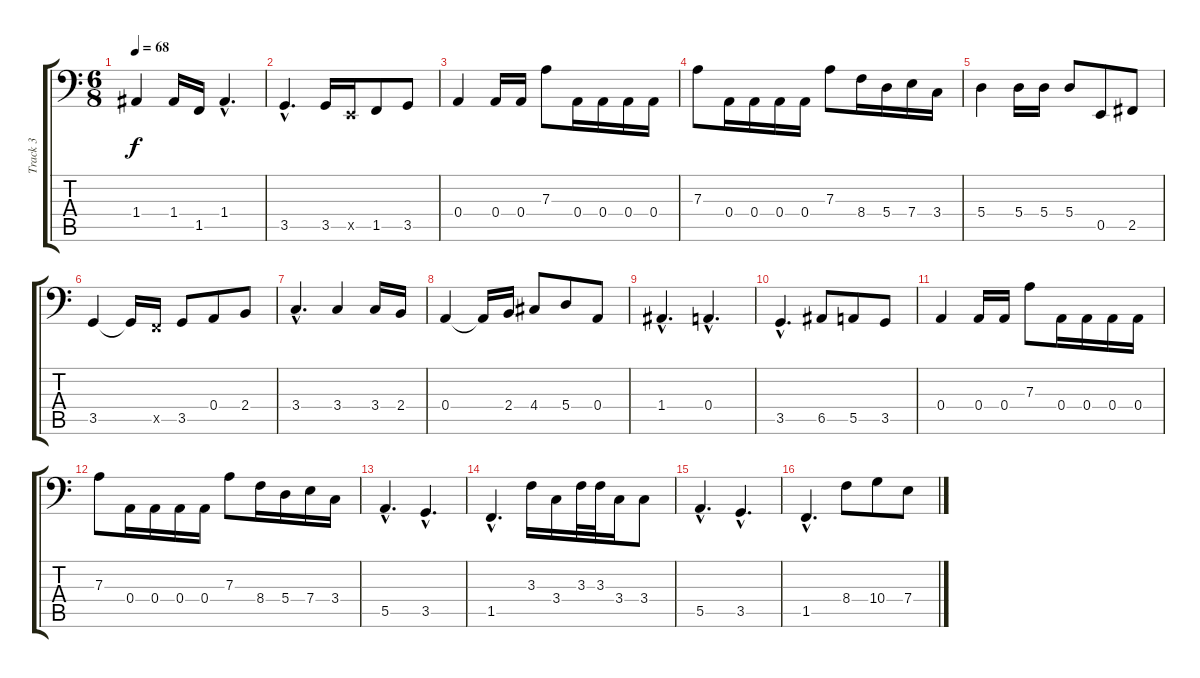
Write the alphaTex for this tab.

\track ("Track 3" "Track 3") {instrument electricbassfinger}
\staff {score tabs}
\tuning (C3 G2 D2 A1 E1 B0) {hide}
\ts (6 8)
\tempo 68
\clef f4
\ks c
1.4.4{dy f} 1.4.16 1.5.16 1.4{hac}.4{d} |
3.5{hac}.4{d} 3.5.16 0.5{x}.16 1.5.8 3.5.8 |
0.4.4 0.4.16 0.4.16 7.3.8 0.4.16 0.4.16 0.4.16 0.4.16 |
7.3.8 0.4.16 0.4.16 0.4.16 0.4.16 7.3.8 8.4.16 5.4.16 7.4.16 3.4.16 |
5.4.4 5.4.16 5.4.16 5.4.8 0.5.8 2.5.8 |
3.5.4 3.5{t}.16 1.5{x}.16 3.5.8 0.4.8 2.4.8 |
3.4{hac}.4{d} 3.4.4 3.4.16 2.4.16 |
0.4.4 0.4{t}.16 2.4.16 4.4.8 5.4.8 0.4.8 |
1.4{hac}.4{d} 0.4{hac}.4{d} |
3.5{hac}.4{d} 6.5.8 5.5.8 3.5.8 |
0.4.4 0.4.16 0.4.16 7.3.8 0.4.16 0.4.16 0.4.16 0.4.16 |
7.3.8 0.4.16 0.4.16 0.4.16 0.4.16 7.3.8 8.4.16 5.4.16 7.4.16 3.4.16 |
5.5{hac}.4{d} 3.5{hac}.4{d} |
1.5{hac}.4{d} 3.3.16 3.4.16 3.3.32 3.3.32 3.4.16 3.4.8 |
5.5{hac}.4{d} 3.5{hac}.4{d} |
1.5{hac}.4{d} 8.4.8 10.4.8 7.4.8
